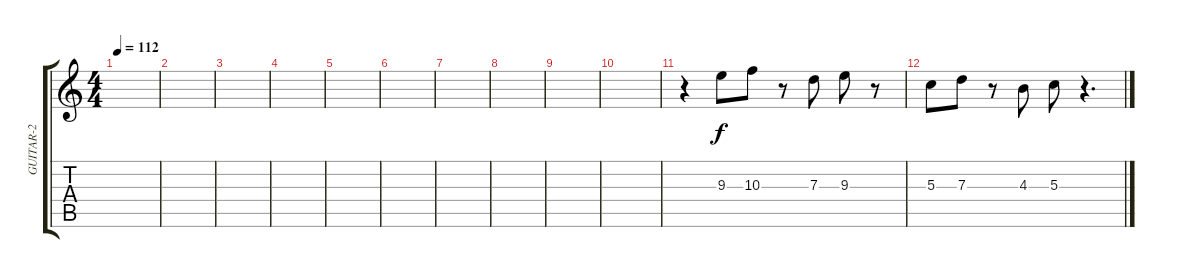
\track ("GUITAR-2" "GUITAR-2") {instrument overdrivenguitar}
\staff {score tabs}
\tuning (E4 B3 G3 D3 A2 E2) {hide}
\ts (4 4)
\tempo 112
\clef g2
\ks c
|
|
|
|
|
|
|
|
|
|
r.4 9.3.8 10.3.8 r.8 7.3.8 9.3.8 r.8 |
5.3.8 7.3.8 r.8 4.3.8 5.3.8 r.4{d}
